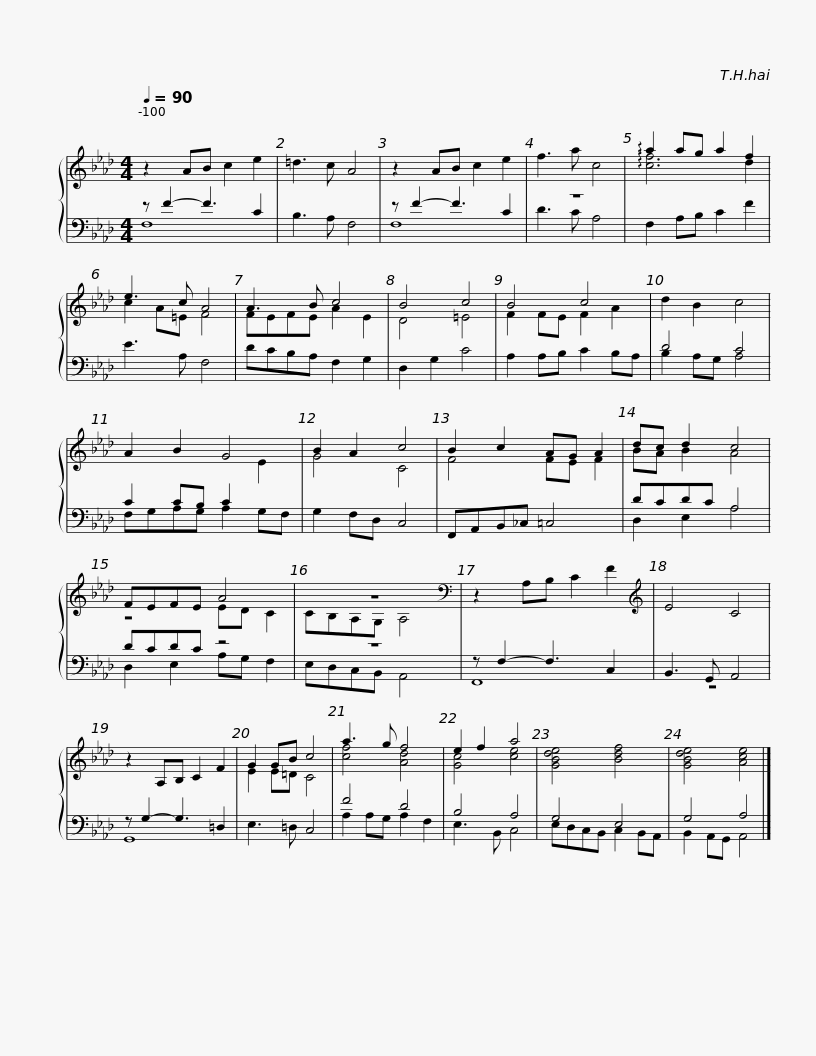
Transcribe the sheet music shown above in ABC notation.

X:1
%%score { ( 1 4 ) | ( 2 3 ) }
L:1/8
Q:1/4=90
M:4/4
I:linebreak $
K:Ab
V:1 treble
V:4 treble
V:2 bass
V:3 bass
V:1
 z2 AB c2 e2 | =d3 c A4 | z2 AB c2 e2 | f3 a c4 | !arpeggio!a2 ag a2 f2 | %5
 e3 c A4 | A3 B c4 |$ B4 c4 | B4 c4 | d2 B2 c4 | %10
 A2 B2 G4 | B2 A2 c4 | B2 c2 AG A2 | dc d2 c4 |$ FEFE A4 | %15
 z8 |[K:bass] z2 A,B, C2 F2 |[K:treble] E4 C4 | z2 A,B, C2 F2 | G2 GB c4 |$ %20
 a3 g f4 | e2 f2 a4 | [GBde]4 [Bdf]4 | [GBde]4 [Ace]4 |] %24
V:2
 z F2- F3 C2 | B,3 A, F,4 | z F2- F3 C2 | z8 | F,2 A,B, C2 F2 | %5
 E3 A, F,4 | DCB,A, F,2 G,2 |$ D,2 G,2 C4 | A,2 A,B, C2 B,A, | D4 C4 | %10
 C2 CB, C2 x2 | G,2 F,D, C,4 | F,,A,,B,,_C, =C,4 | DCDC A,4 |$ DCDC z4 | %15
 z8 | z F,2- F,3 C,2 | B,,3 G,, A,,4 | z G,2- G,3 =D,2 | E,3 =D, C,4 |$ %20
 F4 D4 | B,4 A,4 | G,4 E,4 | G,4 A,4 |] %24
V:3
 F,8 | x8 | F,8 | D3 C A,4 | x8 | %5
 x8 | x8 |$ x8 | x8 | B,2 A,G, A,4 | %10
 F,G,A,G, A,2 G,F, | x8 | x8 | D,2 E,2 A,4 |$ D,2 E,2 A,G, F,2 | %15
 E,D,C,B,, A,,4 | F,,8 | z8 | G,,8 | x8 |$ %20
 A,2 A,G, A,2 F,2 | E,3 B,, C,4 | E,D,C,B,, C,2 B,,A,, | B,,2 A,,G,, A,,4 |] %24
V:4
 x8 | x8 | x8 | x8 | !arpeggio![cf]6 d2 | %5
 c2 A=E F4 | FEFE A2 E2 |$ D4 =E4 | F2 FE F2 A2 | x8 | %10
 x6 E2 | G4 C4 | F4 FE F2 | BA B2 A4 |$ z4 ED C2 | %15
 CB,A,G, A,4 |[K:bass] x8 |[K:treble] x8 | x8 | E2 E=D C4 |$ %20
 [cf]4 [Ad]4 | [Gc]4 [ce]4 | x8 | x8 |] %24
